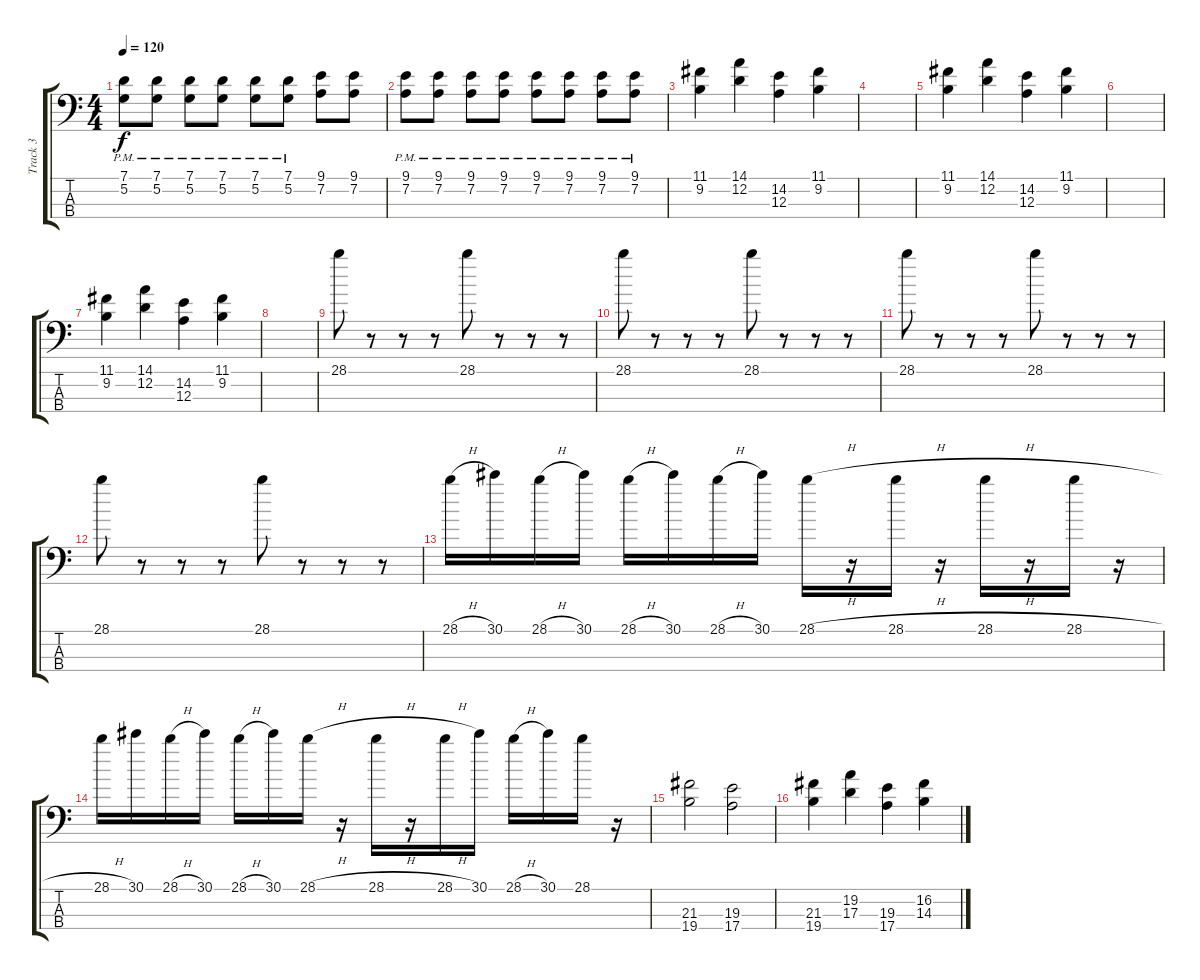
\track ("Track 3" "Track 3") {instrument electricbassfinger}
\staff {score tabs}
\tuning (G2 D2 A1 E1) {hide}
\ts (4 4)
\tempo 120
\clef f4
\ks c
(7.1{pm} 5.2).8{dy f} (7.1{pm} 5.2).8 (7.1{pm} 5.2).8 (7.1{pm} 5.2).8 (7.1{pm} 5.2).8 (7.1{pm} 5.2).8 (9.1 7.2).8 (9.1 7.2).8 |
(9.1{pm} 7.2).8 (9.1{pm} 7.2).8 (9.1{pm} 7.2).8 (9.1{pm} 7.2).8 (9.1{pm} 7.2).8 (9.1{pm} 7.2).8 (9.1{pm} 7.2).8 (9.1{pm} 7.2).8 |
(11.1 9.2).4 (14.1 12.2).4 (14.2 12.3).4 (11.1 9.2).4 |
|
(11.1 9.2).4 (14.1 12.2).4 (14.2 12.3).4 (11.1 9.2).4 |
|
(11.1 9.2).4 (14.1 12.2).4 (14.2 12.3).4 (11.1 9.2).4 |
|
28.1.8 r.8 r.8 r.8 28.1.8 r.8 r.8 r.8 |
28.1.8 r.8 r.8 r.8 28.1.8 r.8 r.8 r.8 |
28.1.8 r.8 r.8 r.8 28.1.8 r.8 r.8 r.8 |
28.1.8 r.8 r.8 r.8 28.1.8 r.8 r.8 r.8 |
28.1{h}.16 30.1.16 28.1{h}.16 30.1.16 28.1{h}.16 30.1.16 28.1{h}.16 30.1.16 28.1{h}.16 r.16 28.1{h}.16 r.16 28.1{h}.16 r.16 28.1{h}.16 r.16 |
28.1{h}.16 30.1.16 28.1{h}.16 30.1.16 28.1{h}.16 30.1.16 28.1{h}.16 r.16 28.1{h}.16 r.16 28.1{h}.16 30.1.16 28.1{h}.16 30.1.16 28.1.16 r.16 |
(21.3 19.4).2 (19.3 17.4).2 |
(21.3 19.4).4 (19.2 17.3).4 (19.3 17.4).4 (16.2 14.3).4
